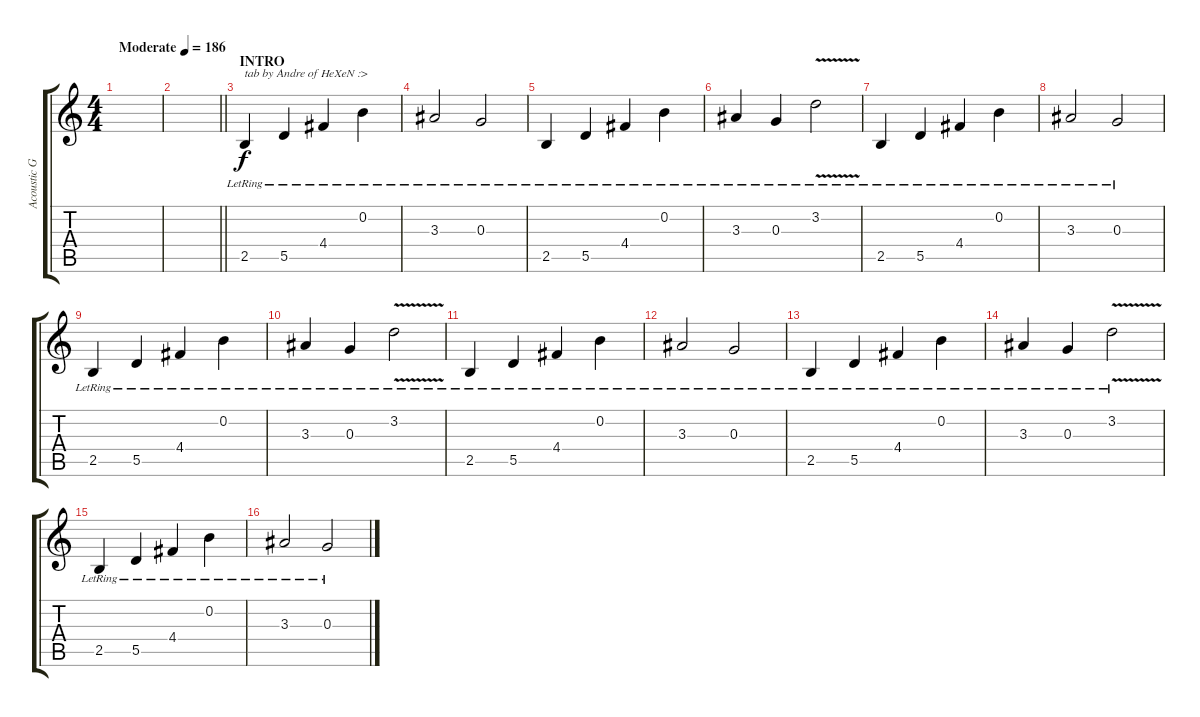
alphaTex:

\track ("Acoustic Guitar 2" "Acoustic G") {instrument acousticguitarsteel}
\staff {score tabs}
\tuning (E4 B3 G3 D3 A2 E2) {hide}
\ts (4 4)
\tempo (186 "Moderate")
\clef g2
\ks c
|
\barLineRight lightlight
|
\section ("" "INTRO")
2.5{lr}.4{txt "tab by Andre of HeXeN :>" instrument acousticguitarnylon} 5.5{lr}.4 4.4{lr}.4 0.2{lr}.4 |
3.3{lr}.2 0.3{lr}.2 |
2.5{lr}.4 5.5{lr}.4 4.4{lr}.4 0.2{lr}.4 |
3.3{lr}.4 0.3{lr}.4 3.2{v lr}.2 |
2.5{lr}.4 5.5{lr}.4 4.4{lr}.4 0.2{lr}.4 |
3.3{lr}.2 0.3{lr}.2 |
2.5{lr}.4 5.5{lr}.4 4.4{lr}.4 0.2{lr}.4 |
3.3{lr}.4 0.3{lr}.4 3.2{v lr}.2 |
2.5{lr}.4 5.5{lr}.4 4.4{lr}.4 0.2{lr}.4 |
3.3{lr}.2 0.3{lr}.2 |
2.5{lr}.4 5.5{lr}.4 4.4{lr}.4 0.2{lr}.4 |
3.3{lr}.4 0.3{lr}.4 3.2{v lr}.2 |
2.5{lr}.4 5.5{lr}.4 4.4{lr}.4 0.2{lr}.4 |
3.3{lr}.2 0.3{lr}.2
